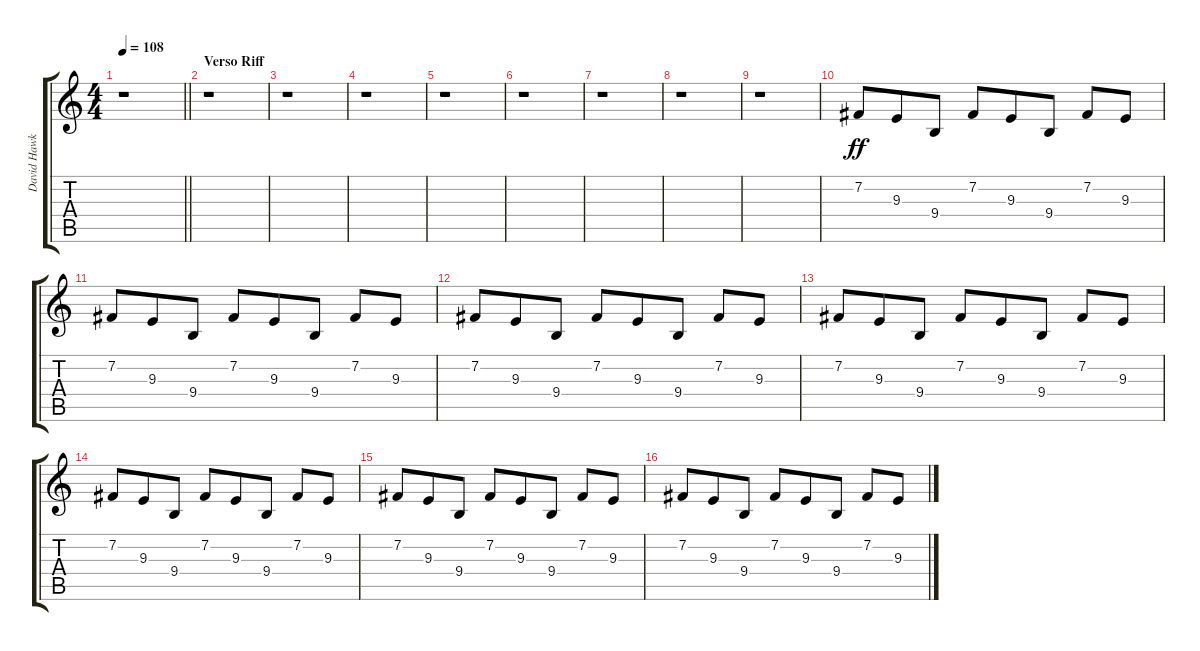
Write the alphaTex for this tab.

\track ("David Hawkins" "David Hawk") {instrument vibraphone}
\staff {score tabs}
\tuning (E4 B3 G3 D3 A2 E2) {hide}
\ts (4 4)
\tempo 108
\clef g2
\barLineRight lightlight
\ks c
r.1{dy f} |
\section ("" "Verso Riff")
r.1 |
r.1 |
r.1 |
r.1 |
r.1 |
r.1 |
r.1 |
r.1 |
7.2.8{dy ff beam merge} 9.3.8{beam merge} 9.4.8{beam split} 7.2.8{beam merge} 9.3.8{beam merge} 9.4.8 7.2.8{beam merge} 9.3.8 |
7.2.8{beam merge} 9.3.8{beam merge} 9.4.8{beam split} 7.2.8{beam merge} 9.3.8{beam merge} 9.4.8 7.2.8{beam merge} 9.3.8 |
7.2.8{beam merge} 9.3.8{beam merge} 9.4.8{beam split} 7.2.8{beam merge} 9.3.8{beam merge} 9.4.8 7.2.8{beam merge} 9.3.8 |
7.2.8{beam merge} 9.3.8{beam merge} 9.4.8{beam split} 7.2.8{beam merge} 9.3.8{beam merge} 9.4.8 7.2.8{beam merge} 9.3.8 |
7.2.8{beam merge} 9.3.8{beam merge} 9.4.8{beam split} 7.2.8{beam merge} 9.3.8{beam merge} 9.4.8 7.2.8{beam merge} 9.3.8 |
7.2.8{beam merge} 9.3.8{beam merge} 9.4.8{beam split} 7.2.8{beam merge} 9.3.8{beam merge} 9.4.8 7.2.8{beam merge} 9.3.8 |
7.2.8{beam merge} 9.3.8{beam merge} 9.4.8{beam split} 7.2.8{beam merge} 9.3.8{beam merge} 9.4.8 7.2.8{beam merge} 9.3.8
